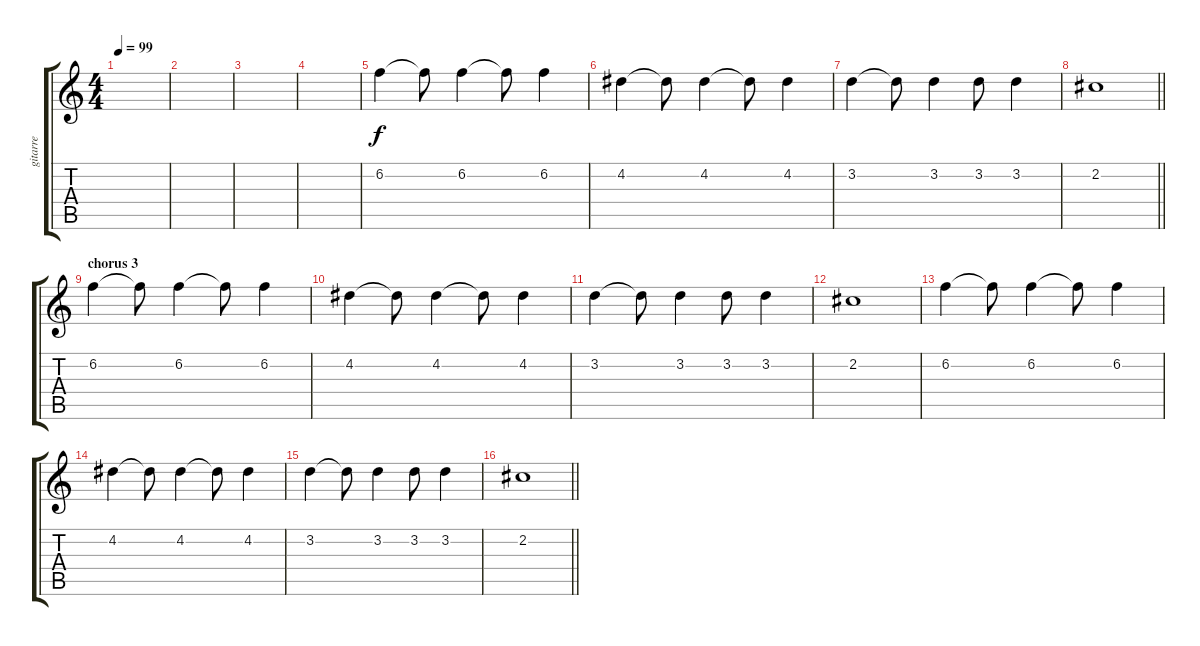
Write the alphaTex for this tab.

\track ("gitarre" "gitarre") {instrument electricguitarjazz}
\staff {score tabs}
\tuning (E4 B3 G3 D3 A2 E2) {hide}
\ts (4 4)
\tempo 99
\clef g2
\ks c
|
|
|
|
6.2.4{volume 6} 6.2{t}.8 6.2.4 6.2{t}.8 6.2.4 |
4.2.4 4.2{t}.8 4.2.4 4.2{t}.8 4.2.4 |
3.2.4 3.2{t}.8 3.2.4 3.2.8 3.2.4 |
\barLineRight lightlight
2.2.1 |
\section ("" "chorus 3")
6.2.4 6.2{t}.8 6.2.4 6.2{t}.8 6.2.4 |
4.2.4 4.2{t}.8 4.2.4 4.2{t}.8 4.2.4 |
3.2.4 3.2{t}.8 3.2.4 3.2.8 3.2.4 |
2.2.1 |
6.2.4 6.2{t}.8 6.2.4 6.2{t}.8 6.2.4 |
4.2.4 4.2{t}.8 4.2.4 4.2{t}.8 4.2.4 |
3.2.4 3.2{t}.8 3.2.4 3.2.8 3.2.4 |
\barLineRight lightlight
2.2.1
